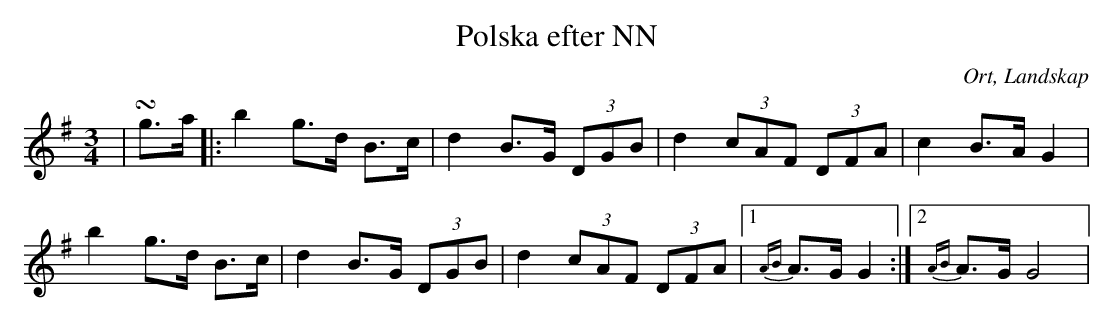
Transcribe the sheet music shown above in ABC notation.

X:1
T:Polska efter NN
O:Ort, Landskap
M:3/4
L:1/8
K:G
|!turn!g>a|:b2 g>d B>c|d2 B>G (3DGB|d2 (3cAF (3DFA|c2 B>A G2|
b2 g>d B>c|d2 B>G (3DGB|d2 (3cAF (3DFA|1 {AB}A>G G2:|2 {AB}A>G G4|
